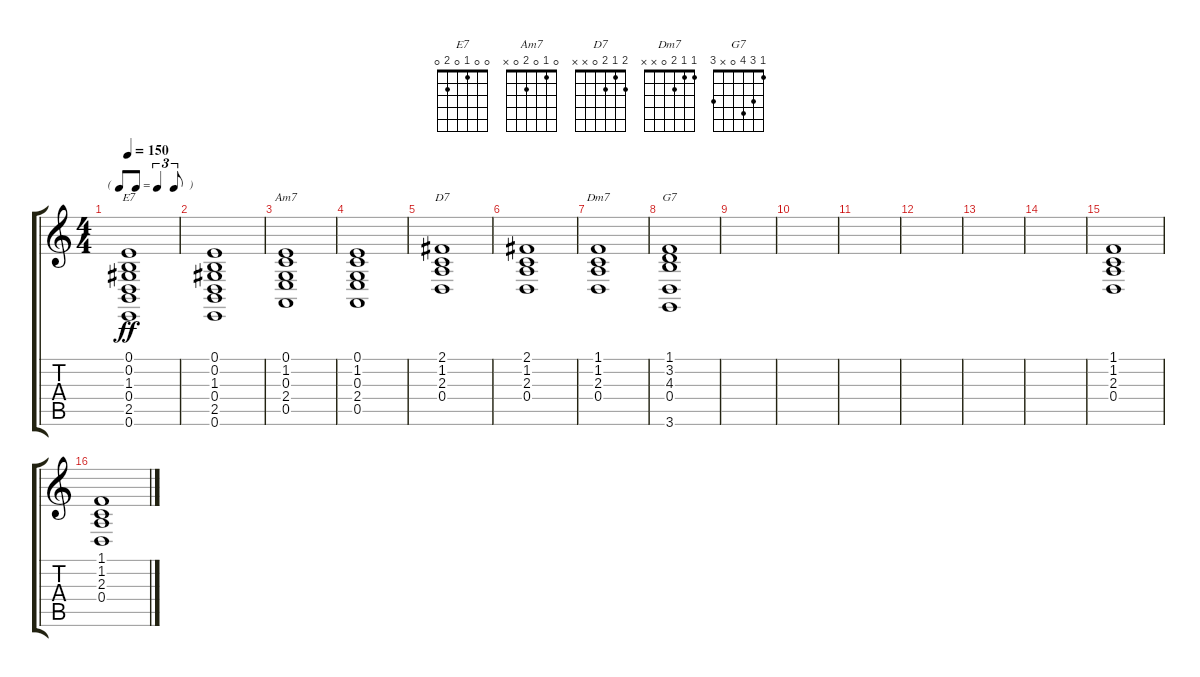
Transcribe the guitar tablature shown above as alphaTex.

\track "" {instrument voiceoohs}
\staff {score tabs}
\tuning (E4 B3 G3 D3 A2 E2) {hide}
\chord ("E7" 0 0 1 0 2 0)
\chord ("Am7" 0 1 0 2 0 x)
\chord ("D7" 2 1 2 0 x x)
\chord ("Dm7" 1 1 2 0 x x)
\chord ("G7" 1 3 4 0 x 3)
\ts (4 4)
\tf triplet8th
\tempo 150
\clef g2
\ks c
(0.1 0.2 1.3 0.4 2.5 0.6).1{ch "E7" dy ff} |
(0.1 0.2 1.3 0.4 2.5 0.6).1 |
(0.1 1.2 0.3 2.4 0.5).1{ch "Am7"} |
(0.1 1.2 0.3 2.4 0.5).1 |
(2.1 1.2 2.3 0.4).1{ch "D7"} |
(2.1 1.2 2.3 0.4).1 |
(1.1 1.2 2.3 0.4).1{ch "Dm7"} |
(1.1 3.2 4.3 0.4 3.6).1{ch "G7"} |
|
|
|
|
|
|
(1.1 1.2 2.3 0.4).1 |
(1.1 1.2 2.3 0.4).1
